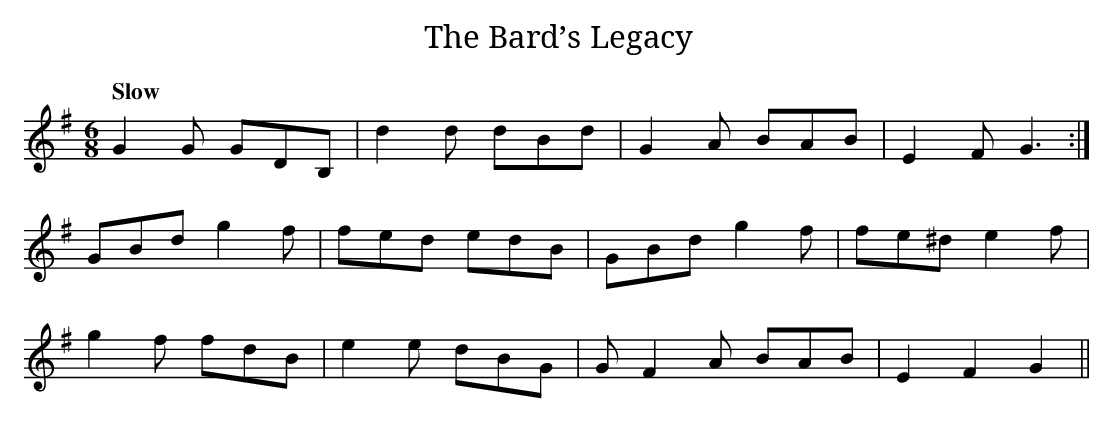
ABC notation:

X:1
T:Bard’s Legacy, The
M:6/8
L:1/8
Q:"Slow"
K:G
G2G GDB,|d2d dBd|G2A BAB|E2F G3:|
GBd g2f|fed edB|GBd g2f|fe^d e2f|
g2f fdB|e2e dBG|GF2A BAB|E2F2G2||
